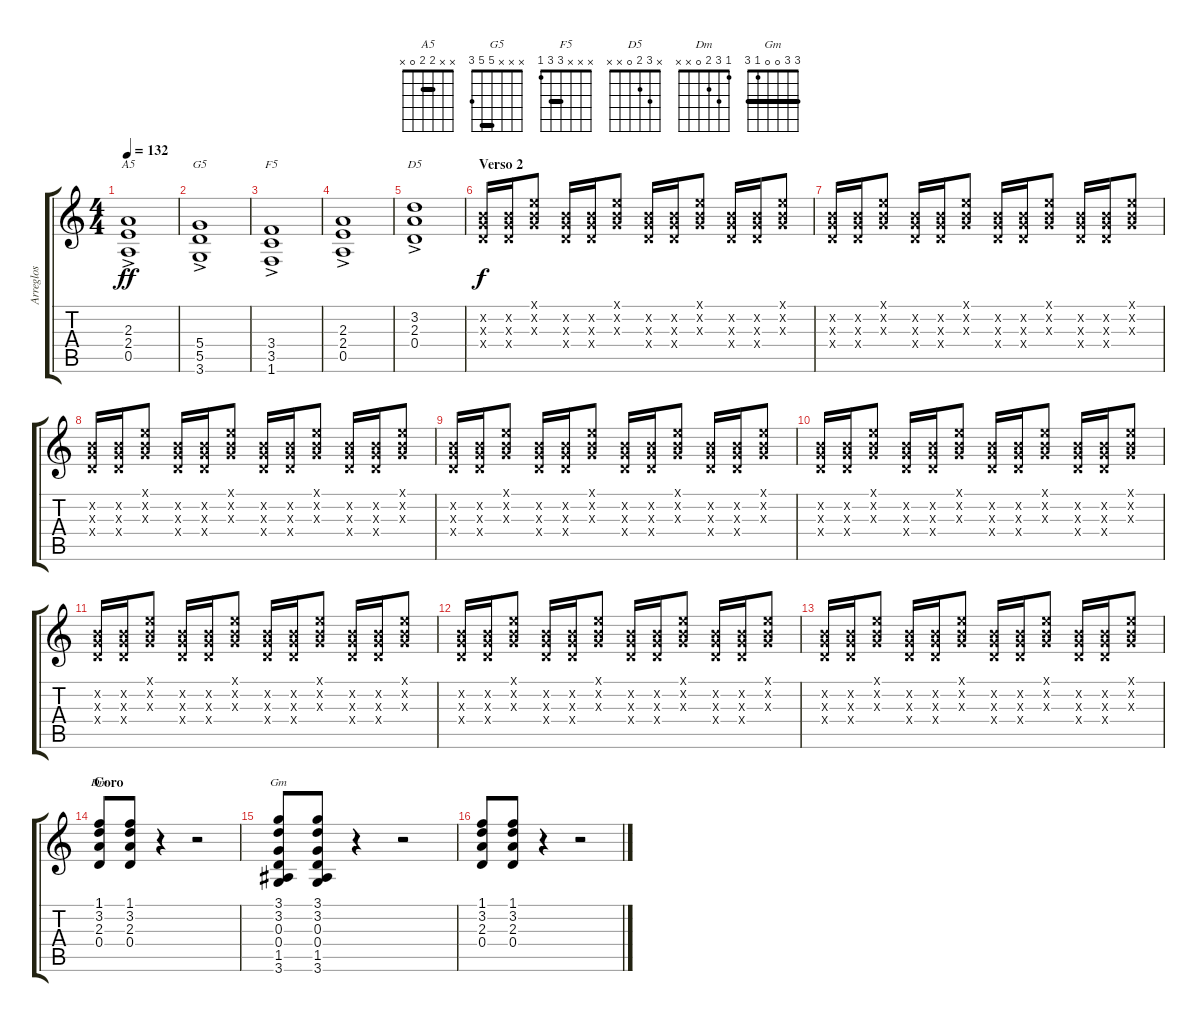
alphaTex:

\track ("Arreglos" "Arreglos") {instrument overdrivenguitar}
\staff {score tabs}
\tuning (E4 B3 G3 D3 A2 E2) {hide}
\chord ("A5" x x 2 2 0 x) {barre 2}
\chord ("G5" x x x 5 5 3) {barre 5}
\chord ("F5" x x x 3 3 1) {barre 3}
\chord ("D5" x 3 2 0 x x)
\chord ("Dm" 1 3 2 0 x x)
\chord ("Gm" 3 3 0 0 1 3) {barre 3}
\ts (4 4)
\tempo 132
\clef g2
\ks c
(2.3 2.4{ac} 0.5).1{ch "A5" dy ff} |
(5.4 5.5{ac} 3.6).1{ch "G5"} |
(3.4 3.5{ac} 1.6).1{ch "F5"} |
(2.3 2.4{ac} 0.5).1 |
(3.2 2.3 0.4{ac}).1{ch "D5"} |
\section ("" "Verso 2")
(0.2{x} 0.3{x} 0.4{x}).16{dy f volume 10 balance 9 instrument guitarharmonics} (0.2{x} 0.3{x} 0.4{x}).16 (0.1{x} 0.2{x} 0.3{x}).8 (0.2{x} 0.3{x} 0.4{x}).16 (0.2{x} 0.3{x} 0.4{x}).16 (0.1{x} 0.2{x} 0.3{x}).8 (0.2{x} 0.3{x} 0.4{x}).16 (0.2{x} 0.3{x} 0.4{x}).16 (0.1{x} 0.2{x} 0.3{x}).8 (0.2{x} 0.3{x} 0.4{x}).16 (0.2{x} 0.3{x} 0.4{x}).16 (0.1{x} 0.2{x} 0.3{x}).8 |
(0.2{x} 0.3{x} 0.4{x}).16 (0.2{x} 0.3{x} 0.4{x}).16 (0.1{x} 0.2{x} 0.3{x}).8 (0.2{x} 0.3{x} 0.4{x}).16 (0.2{x} 0.3{x} 0.4{x}).16 (0.1{x} 0.2{x} 0.3{x}).8 (0.2{x} 0.3{x} 0.4{x}).16 (0.2{x} 0.3{x} 0.4{x}).16 (0.1{x} 0.2{x} 0.3{x}).8 (0.2{x} 0.3{x} 0.4{x}).16 (0.2{x} 0.3{x} 0.4{x}).16 (0.1{x} 0.2{x} 0.3{x}).8 |
(0.2{x} 0.3{x} 0.4{x}).16 (0.2{x} 0.3{x} 0.4{x}).16 (0.1{x} 0.2{x} 0.3{x}).8 (0.2{x} 0.3{x} 0.4{x}).16 (0.2{x} 0.3{x} 0.4{x}).16 (0.1{x} 0.2{x} 0.3{x}).8 (0.2{x} 0.3{x} 0.4{x}).16 (0.2{x} 0.3{x} 0.4{x}).16 (0.1{x} 0.2{x} 0.3{x}).8 (0.2{x} 0.3{x} 0.4{x}).16 (0.2{x} 0.3{x} 0.4{x}).16 (0.1{x} 0.2{x} 0.3{x}).8 |
(0.2{x} 0.3{x} 0.4{x}).16 (0.2{x} 0.3{x} 0.4{x}).16 (0.1{x} 0.2{x} 0.3{x}).8 (0.2{x} 0.3{x} 0.4{x}).16 (0.2{x} 0.3{x} 0.4{x}).16 (0.1{x} 0.2{x} 0.3{x}).8 (0.2{x} 0.3{x} 0.4{x}).16 (0.2{x} 0.3{x} 0.4{x}).16 (0.1{x} 0.2{x} 0.3{x}).8 (0.2{x} 0.3{x} 0.4{x}).16 (0.2{x} 0.3{x} 0.4{x}).16 (0.1{x} 0.2{x} 0.3{x}).8 |
(0.2{x} 0.3{x} 0.4{x}).16 (0.2{x} 0.3{x} 0.4{x}).16 (0.1{x} 0.2{x} 0.3{x}).8 (0.2{x} 0.3{x} 0.4{x}).16 (0.2{x} 0.3{x} 0.4{x}).16 (0.1{x} 0.2{x} 0.3{x}).8 (0.2{x} 0.3{x} 0.4{x}).16 (0.2{x} 0.3{x} 0.4{x}).16 (0.1{x} 0.2{x} 0.3{x}).8 (0.2{x} 0.3{x} 0.4{x}).16 (0.2{x} 0.3{x} 0.4{x}).16 (0.1{x} 0.2{x} 0.3{x}).8 |
(0.2{x} 0.3{x} 0.4{x}).16 (0.2{x} 0.3{x} 0.4{x}).16 (0.1{x} 0.2{x} 0.3{x}).8 (0.2{x} 0.3{x} 0.4{x}).16 (0.2{x} 0.3{x} 0.4{x}).16 (0.1{x} 0.2{x} 0.3{x}).8 (0.2{x} 0.3{x} 0.4{x}).16 (0.2{x} 0.3{x} 0.4{x}).16 (0.1{x} 0.2{x} 0.3{x}).8 (0.2{x} 0.3{x} 0.4{x}).16 (0.2{x} 0.3{x} 0.4{x}).16 (0.1{x} 0.2{x} 0.3{x}).8 |
(0.2{x} 0.3{x} 0.4{x}).16 (0.2{x} 0.3{x} 0.4{x}).16 (0.1{x} 0.2{x} 0.3{x}).8 (0.2{x} 0.3{x} 0.4{x}).16 (0.2{x} 0.3{x} 0.4{x}).16 (0.1{x} 0.2{x} 0.3{x}).8 (0.2{x} 0.3{x} 0.4{x}).16 (0.2{x} 0.3{x} 0.4{x}).16 (0.1{x} 0.2{x} 0.3{x}).8 (0.2{x} 0.3{x} 0.4{x}).16 (0.2{x} 0.3{x} 0.4{x}).16 (0.1{x} 0.2{x} 0.3{x}).8 |
(0.2{x} 0.3{x} 0.4{x}).16 (0.2{x} 0.3{x} 0.4{x}).16 (0.1{x} 0.2{x} 0.3{x}).8 (0.2{x} 0.3{x} 0.4{x}).16 (0.2{x} 0.3{x} 0.4{x}).16 (0.1{x} 0.2{x} 0.3{x}).8 (0.2{x} 0.3{x} 0.4{x}).16 (0.2{x} 0.3{x} 0.4{x}).16 (0.1{x} 0.2{x} 0.3{x}).8 (0.2{x} 0.3{x} 0.4{x}).16 (0.2{x} 0.3{x} 0.4{x}).16 (0.1{x} 0.2{x} 0.3{x}).8 |
\section ("" "Coro")
(1.1 3.2 2.3 0.4).8{ch "Dm" volume 14 balance 12 instrument overdrivenguitar} (1.1 3.2 2.3 0.4).8 r.4 r.2 |
(3.1 3.2 0.3 0.4 1.5 3.6).8{ch "Gm"} (3.1 3.2 0.3 0.4 1.5 3.6).8 r.4 r.2 |
(1.1 3.2 2.3 0.4).8 (1.1 3.2 2.3 0.4).8 r.4 r.2
